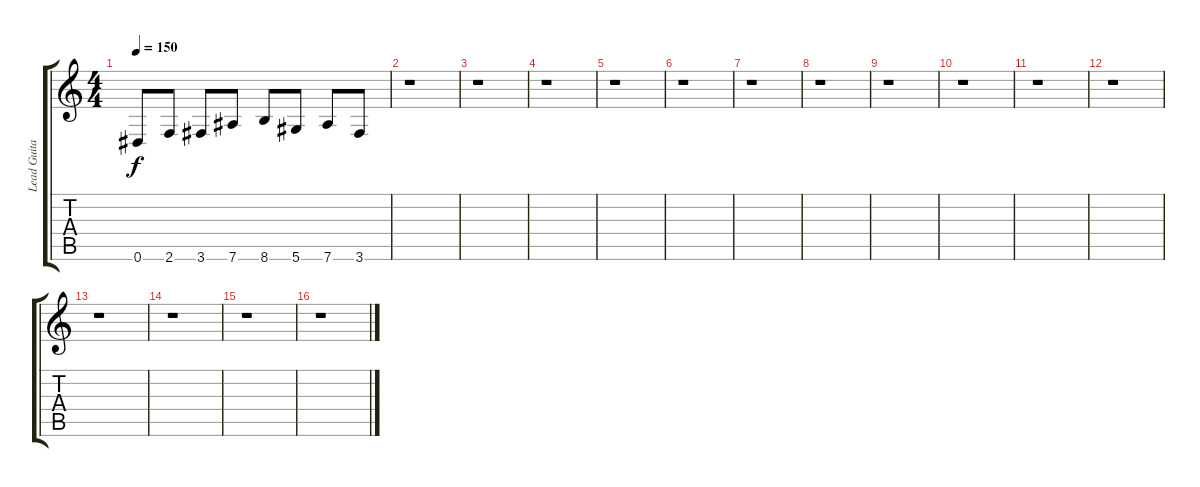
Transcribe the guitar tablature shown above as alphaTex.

\track ("Lead Guitar I" "Lead Guita") {instrument overdrivenguitar}
\staff {score tabs}
\tuning (Eb4 Bb3 Gb3 Db3 Ab2 Eb2) {hide}
\ts (4 4)
\tempo 150
\clef g2
\ks c
0.6.8{dy f instrument electricguitarmuted} 2.6.8 3.6.8 7.6.8 8.6.8 5.6.8 7.6.8 3.6.8 |
r.1 |
r.1 |
r.1 |
r.1 |
r.1 |
r.1 |
r.1 |
r.1 |
r.1 |
r.1 |
r.1 |
r.1 |
r.1 |
r.1 |
r.1
